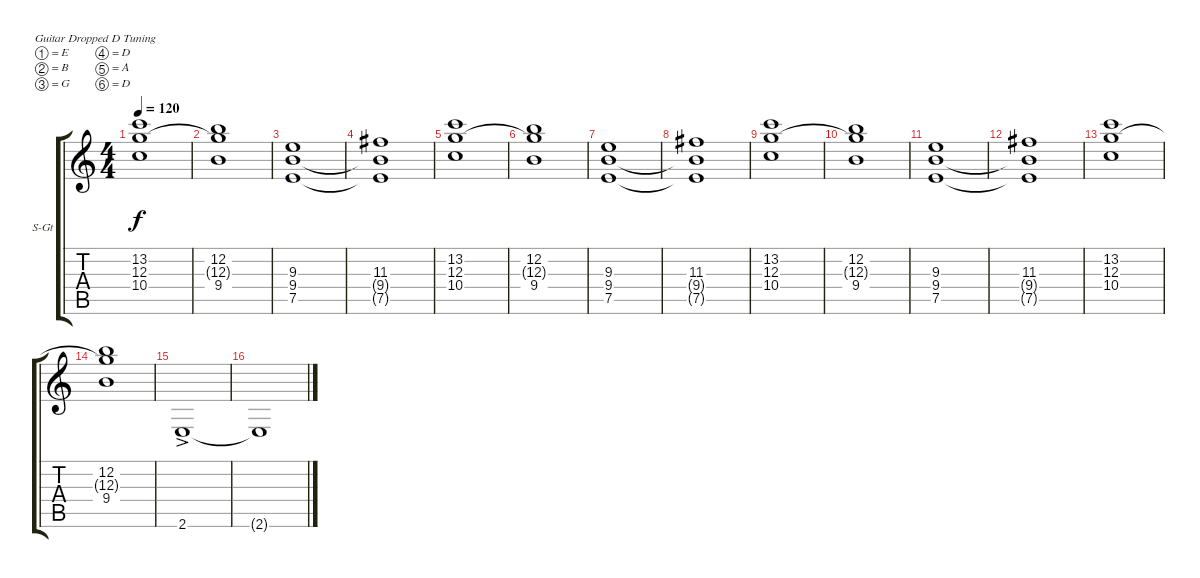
\bracketExtendMode groupsimilarinstruments
\firstSystemTrackNameOrientation horizontal
\otherSystemsTrackNameOrientation horizontal
\track ("Keyboard (Christian)" "S-Gt") {instrument pad4choir}
\staff {score tabs}
\tuning (E4 B3 G3 D3 A2 D2)
\displaytranspose 12
\ts (4 4)
\tempo 120
\clef g2
\ks c
(13.2 12.3 10.4).1{dy f} |
(12.2 12.3{t} 9.4).1 |
(9.3 9.4 7.5).1 |
(11.3 9.4{t} 7.5{t}).1 |
(13.2 12.3 10.4).1 |
(12.2 12.3{t} 9.4).1 |
(9.3 9.4 7.5).1 |
(11.3 9.4{t} 7.5{t}).1 |
(13.2 12.3 10.4).1 |
(12.2 12.3{t} 9.4).1 |
(9.3 9.4 7.5).1 |
(11.3 9.4{t} 7.5{t}).1 |
(13.2 12.3 10.4).1 |
(12.2 12.3{t} 9.4).1 |
2.6{ac}.1 |
2.6{t}.1
